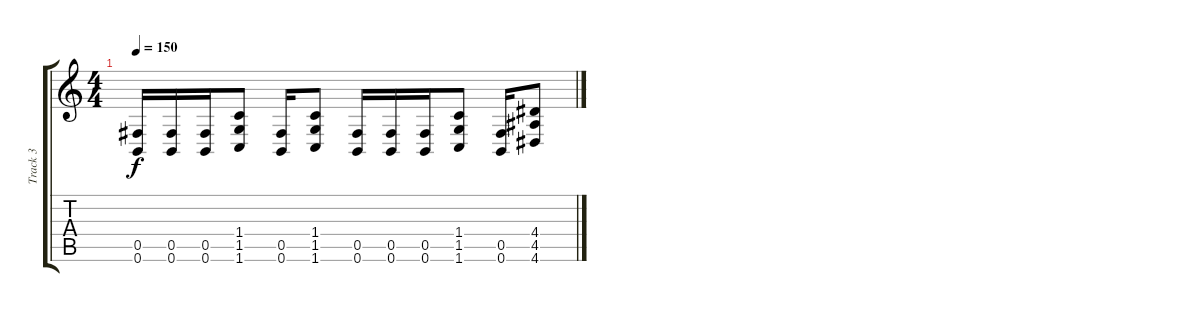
\track ("Track 3" "Track 3") {instrument distortionguitar}
\staff {score tabs}
\tuning (Db4 Ab3 E3 B2 Gb2 B1) {hide}
\ts (4 4)
\tempo 150
\clef g2
\ks c
(0.5 0.6).16{dy f} (0.5 0.6).16 (0.5 0.6).16 (1.4 1.5 1.6).8 (0.5 0.6).16 (1.4 1.5 1.6).8 (0.5 0.6).16 (0.5 0.6).16 (0.5 0.6).16 (1.4 1.5 1.6).8 (0.5 0.6).16 (4.4 4.5 4.6).8
